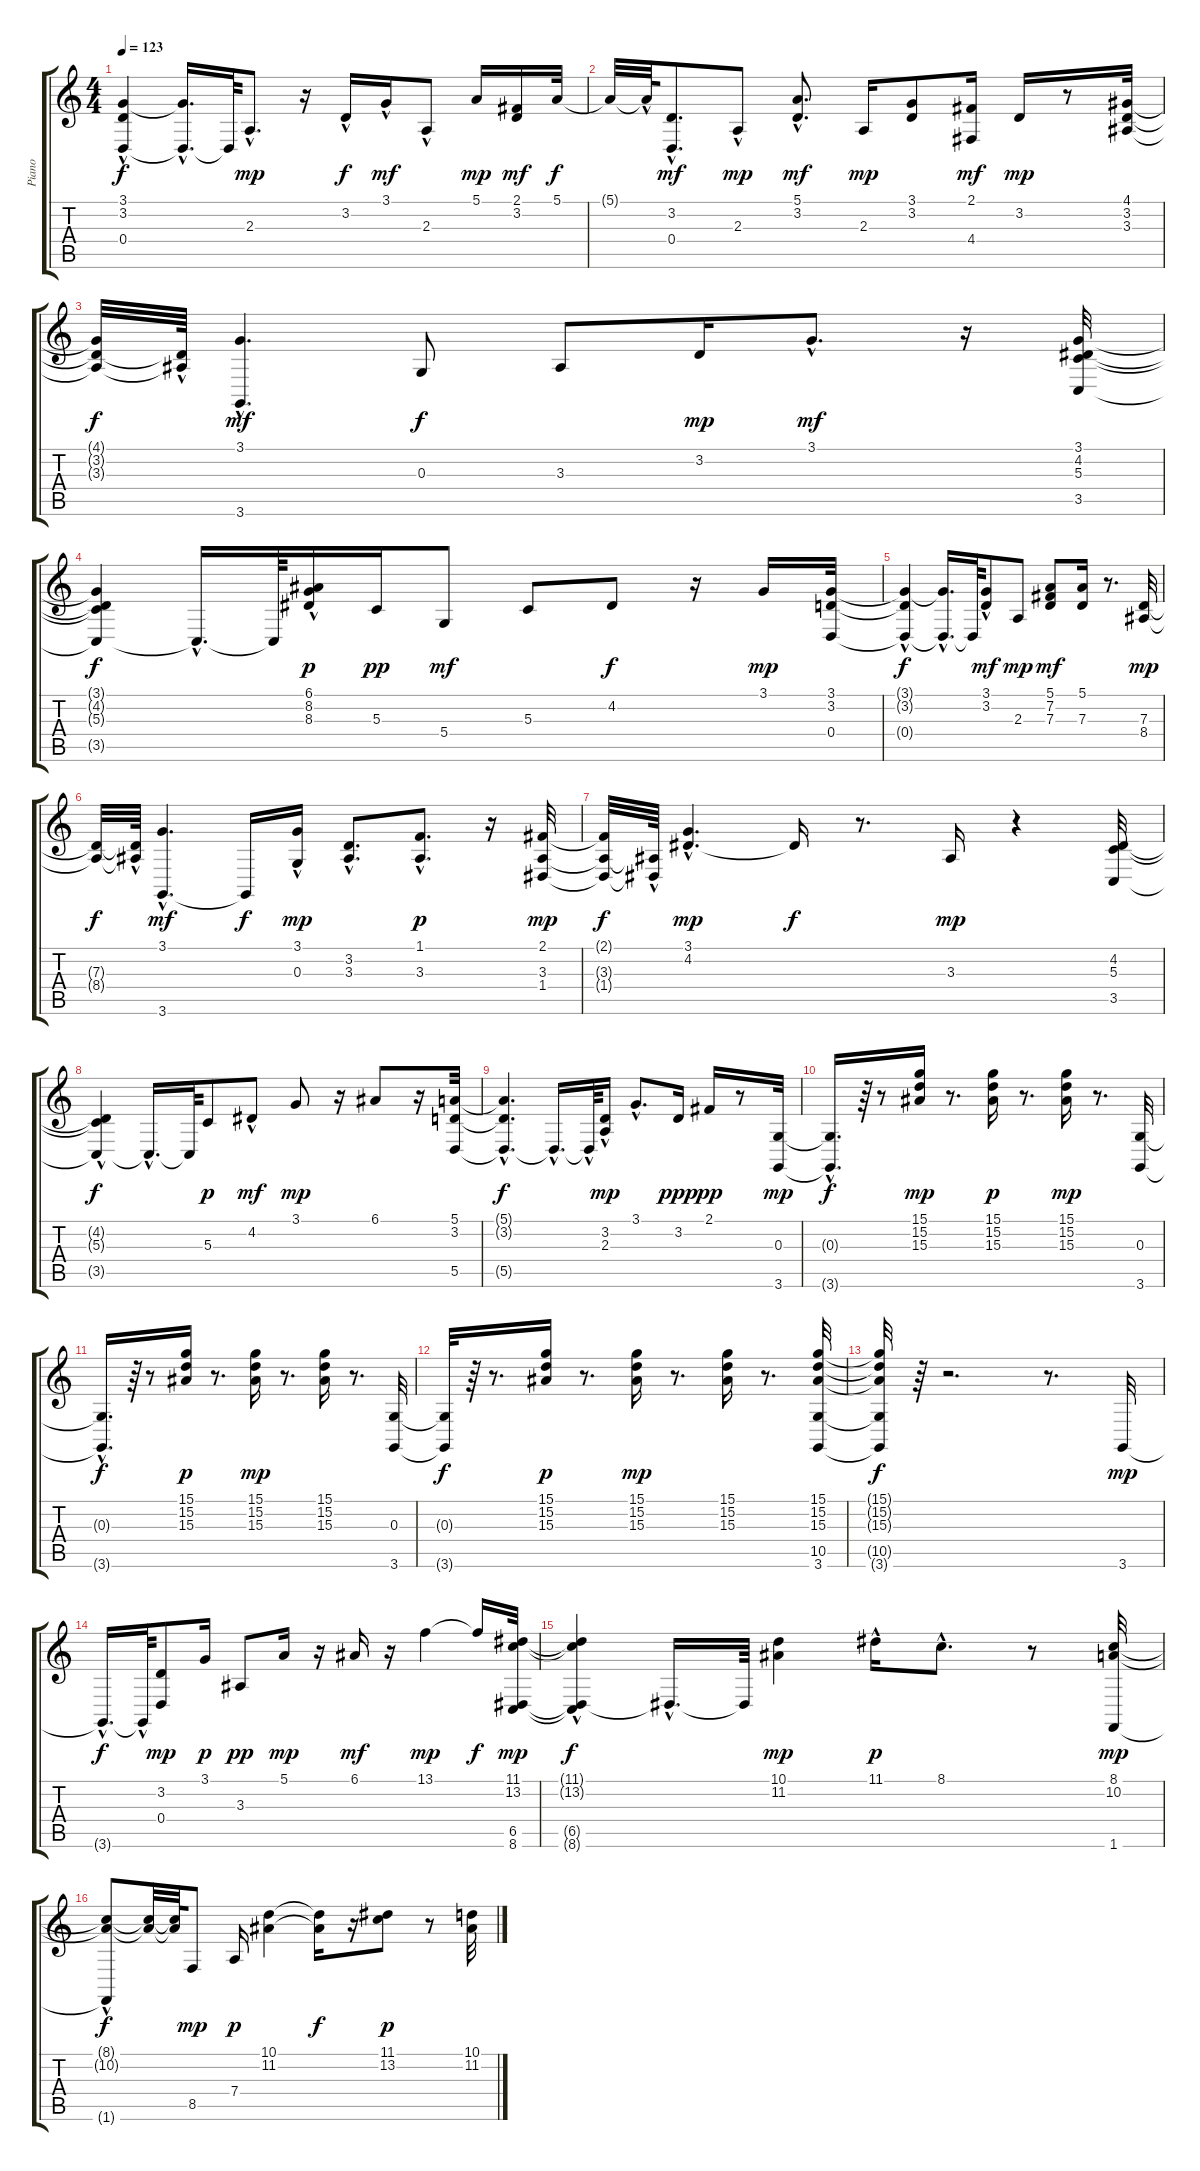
\track ("Piano" "Piano") {instrument acousticgrandpiano}
\staff {score tabs}
\tuning (E4 B3 G3 D3 A2 E2) {hide}
\ts (4 4)
\tempo 123
\clef g2
\ks c
(3.1{t} 3.2{hac t} 0.4{t}).4{dy f} (3.1{hac t} 0.4{hac t}).16{d} 0.4{t}.64 2.3{hac}.8{d dy mp} r.16 3.2{hac}.16{dy f} 3.1{hac}.16{dy mf} 2.3{hac}.8 5.1.16{dy mp} (2.1 3.2).16{dy mf} 5.1.32{dy f} |
5.1{t}.32 5.1{hac t}.64 (3.2{hac} 0.4).8{d dy mf} 2.3{hac}.8{dy mp} (5.1{hac} 3.2{hac}).8{d dy mf} 2.3.16{dy mp} (3.1 3.2).8 (2.1 4.4).16{dy mf} 3.2.16{dy mp} r.8 (4.1 3.2 3.3).32 |
(4.1{t} 3.2{t} 3.3{t}).32{dy f} (3.2{hac t} 3.3{t}).64 (3.1{hac} 3.6).4{d dy mf} 0.3.8{dy f} 3.3.8 3.2.16{dy mp} 3.1{hac}.8{d dy mf} r.16 (3.1 4.2 5.3 3.5).32 |
(3.1{t} 4.2{t} 5.3{t} 3.5{t}).4{dy f} 3.5{hac t}.16{d} 3.5{t}.64 (6.1 8.2 8.3{hac}).16{dy p} 5.3.16{dy pp} 5.4.8{dy mf} 5.3.8 4.2.8{dy f} r.16 3.1.16{dy mp} (3.1 3.2 0.4).32 |
(3.1{t} 3.2{hac t} 0.4{t}).4{dy f} (3.1{t} 0.4{hac t}).16{d} 0.4{t}.64 (3.1{hac} 3.2{hac}).8{dy mf} 2.3.8{dy mp} (5.1 7.2 7.3).8{dy mf} (5.1 7.3).16 r.8{d} (7.3 8.4).32{dy mp} |
(7.3{t} 8.4{t}).32{dy f} (7.3{hac t} 8.4{t}).64 (3.1 3.6{hac}).4{d dy mf} 3.6{t}.16{dy f} (3.1{hac} 0.3).16{dy mp} (3.2{hac} 3.3).8{d} (1.1 3.3{hac}).8{d dy p} r.16 (2.1 3.3 1.4).32{dy mp} |
(2.1{t} 3.3{t} 1.4{t}).32{dy f} (3.3{hac t} 1.4{t}).64 (3.1{hac} 4.2{hac}).4{d dy mp} 4.2{t}.16{dy f} r.8{d} 3.3.16{dy mp} r.4 (4.2 5.3 3.5).32 |
(4.2{hac t} 5.3{t} 3.5{t}).4{dy f} 3.5{hac t}.16{d} 3.5{t}.64 5.3.8{dy p} 4.2{hac}.8{dy mf} 3.1.8{dy mp} r.16 6.1.8 r.16 (5.1 3.2 5.5).32 |
(5.1{t} 3.2{t} 5.5{hac t}).4{d dy f} 5.5{hac t}.16{d} 5.5{hac t}.64 (3.2 2.3{hac}).16{dy mp} 3.1{hac}.8{d} 3.2.16{dy ppp} 2.1.16{dy pp} r.8 (0.3 3.6).32{dy mp} |
(0.3{hac t} 3.6{hac t}).16{d dy f} r.64 r.8 (15.1 15.2 15.3).16{dy mp} r.8{d} (15.1 15.2 15.3).16{dy p} r.8{d} (15.1 15.2 15.3).16{dy mp} r.8{d} (0.3 3.6).32 |
(0.3{t} 3.6{hac t}).16{d dy f} r.64 r.8 (15.1 15.2 15.3).16{dy p} r.8{d} (15.1 15.2 15.3).16{dy mp} r.8{d} (15.1 15.2 15.3).16 r.8{d} (0.3 3.6).32 |
(0.3{t} 3.6{t}).32{dy f} r.64 r.8{d} (15.1 15.2 15.3).16{dy p} r.8{d} (15.1 15.2 15.3).16{dy mp} r.8{d} (15.1 15.2 15.3).16 r.8{d} (15.1 15.2 15.3 10.5 3.6).32 |
(15.1{t} 15.2{t} 15.3{t} 10.5{t} 3.6{t}).32{dy f} r.64 r.2{d} r.8{d} 3.6.32{dy mp} |
3.6{hac t}.16{d dy f} 3.6{hac t}.64 (3.2 0.4).8{dy mp} 3.1.16{dy p} 3.3.8{dy pp} 5.1.16{dy mp} r.16 6.1.16{dy mf} r.16 13.1.4{dy mp} 13.1{t}.16{dy f} (11.1 13.2 6.5 8.6).32{dy mp} |
(11.1{t} 13.2{t} 6.5{t} 8.6{hac t}).4{dy f} 6.5{hac t}.16{d} 6.5{t}.64 (10.1 11.2).4{dy mp} 11.1{hac}.16{dy p} 8.1{hac}.8{d} r.8 (8.1 10.2 1.6).32{dy mp} |
(8.1{t} 10.2{t} 1.6{hac t}).8{dy f} (8.1{t} 10.2{t}).32 (8.1{t} 10.2{t}).64 8.5.8{dy mp} 7.4.16{dy p} (10.1 11.2).4 (10.1{t} 11.2{t}).16{dy f} r.16 (11.1 13.2).8{dy p} r.8 (10.1 11.2).32
